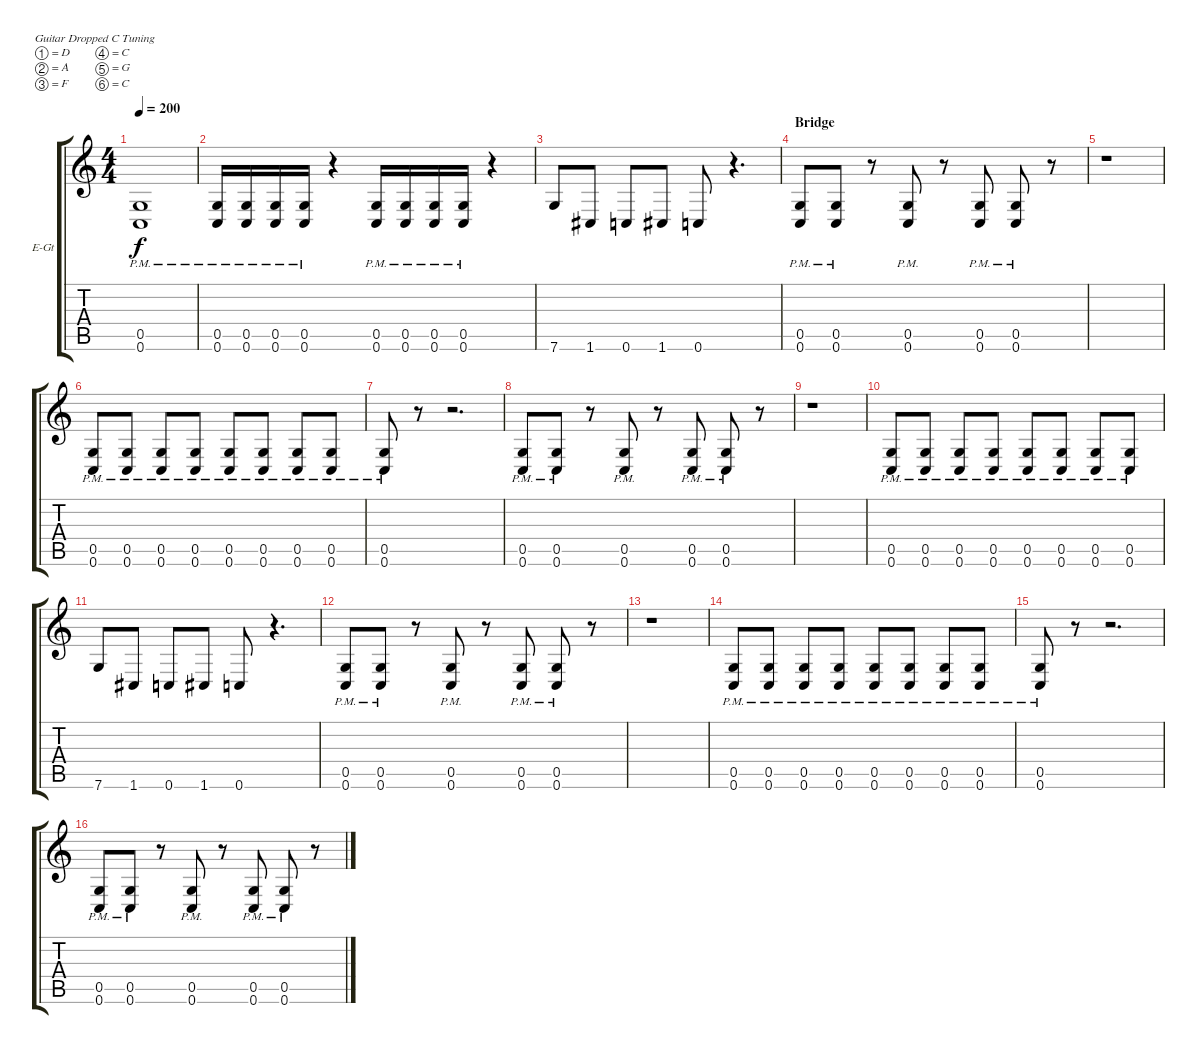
\defaultSystemsLayout 4
\bracketExtendMode groupsimilarinstruments
\firstSystemTrackNameOrientation horizontal
\otherSystemsTrackNameOrientation horizontal
\track ("Guitar 1" "E-Gt") {instrument distortionguitar}
\staff {score tabs}
\tuning (D4 A3 F3 C3 G2 C2)
\ts (4 4)
\tempo 200
\clef g2
\ks c
(0.6{pm t} 0.5{pm t}).1{dy f} |
(0.6{pm} 0.5{pm}).16 (0.6{pm} 0.5{pm}).16 (0.6{pm} 0.5{pm}).16 (0.6{pm} 0.5{pm}).16 r.4 (0.6{pm} 0.5{pm}).16 (0.6{pm} 0.5{pm}).16 (0.6{pm} 0.5{pm}).16 (0.6{pm} 0.5{pm}).16 r.4 |
7.6.8 1.6.8 0.6.8 1.6.8 0.6.8 r.4{d} |
\section ("" "Bridge")
(0.6{pm} 0.5{pm}).8 (0.6{pm} 0.5{pm}).8 r.8 (0.6{pm} 0.5{pm}).8 r.8 (0.6{pm} 0.5{pm}).8 (0.6{pm} 0.5{pm}).8 r.8 |
r.1 |
(0.6{pm} 0.5{pm}).8 (0.6{pm} 0.5{pm}).8 (0.6{pm} 0.5{pm}).8 (0.6{pm} 0.5{pm}).8 (0.6{pm} 0.5{pm}).8 (0.6{pm} 0.5{pm}).8 (0.6{pm} 0.5{pm}).8 (0.6{pm} 0.5{pm}).8 |
(0.6{pm} 0.5{pm}).8 r.8 r.2{d} |
(0.6{pm} 0.5{pm}).8 (0.6{pm} 0.5{pm}).8 r.8 (0.6{pm} 0.5{pm}).8 r.8 (0.6{pm} 0.5{pm}).8 (0.6{pm} 0.5{pm}).8 r.8 |
r.1 |
(0.6{pm} 0.5{pm}).8 (0.6{pm} 0.5{pm}).8 (0.6{pm} 0.5{pm}).8 (0.6{pm} 0.5{pm}).8 (0.6{pm} 0.5{pm}).8 (0.6{pm} 0.5{pm}).8 (0.6{pm} 0.5{pm}).8 (0.6{pm} 0.5{pm}).8 |
7.6.8 1.6.8 0.6.8 1.6.8 0.6.8 r.4{d} |
(0.6{pm} 0.5{pm}).8 (0.6{pm} 0.5{pm}).8 r.8 (0.6{pm} 0.5{pm}).8 r.8 (0.6{pm} 0.5{pm}).8 (0.6{pm} 0.5{pm}).8 r.8 |
r.1 |
(0.6{pm} 0.5{pm}).8 (0.6{pm} 0.5{pm}).8 (0.6{pm} 0.5{pm}).8 (0.6{pm} 0.5{pm}).8 (0.6{pm} 0.5{pm}).8 (0.6{pm} 0.5{pm}).8 (0.6{pm} 0.5{pm}).8 (0.6{pm} 0.5{pm}).8 |
(0.6{pm} 0.5{pm}).8 r.8 r.2{d} |
(0.6{pm} 0.5{pm}).8 (0.6{pm} 0.5{pm}).8 r.8 (0.6{pm} 0.5{pm}).8 r.8 (0.6{pm} 0.5{pm}).8 (0.6{pm} 0.5{pm}).8 r.8
